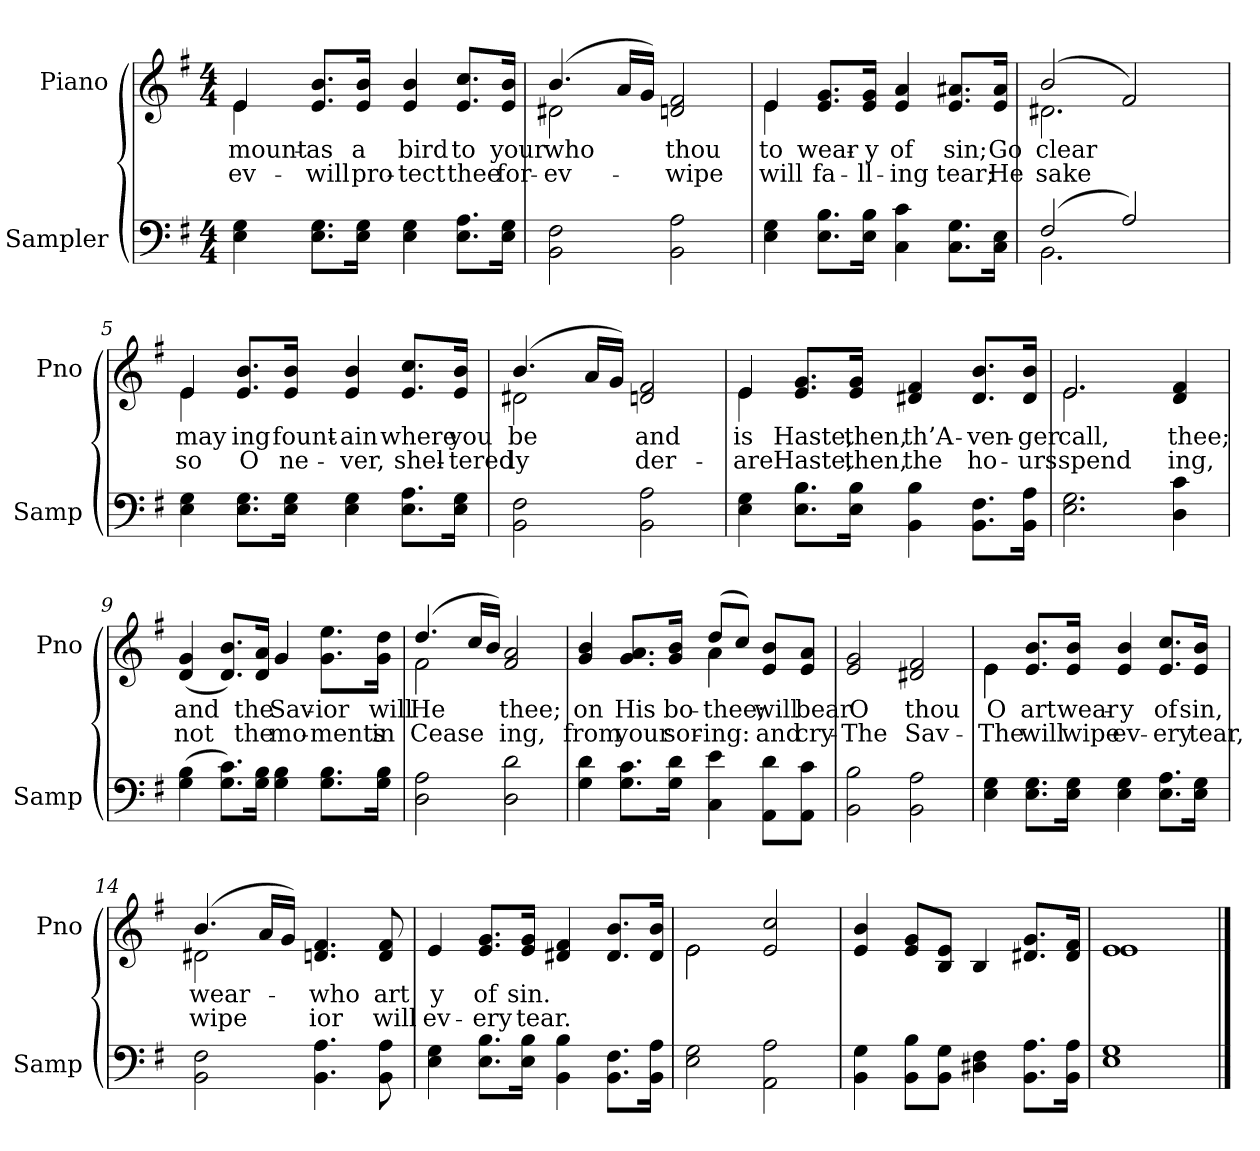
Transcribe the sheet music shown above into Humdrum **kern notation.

**kern	**kern	**text	**text
*part2	*part1	*part1	*part1
*staff2	*staff1	*staff1	*staff1
*I"Sampler	*I"Piano	*	*
*I'Samp	*I'Pno	*	*
*clefF4	*clefG2	*	*
*k[f#]	*k[f#]	*	*
*G:	*G:	*	*
*M4/4	*M4/4	*	*
=1	=1	=1	=1
*	*^	*	*
4E\ 4G\	4e/	4e	mount-	-ev-
8.E\ 8.G\L	8.e/ 8.b/L	2.ryy	as	will
16E\ 16G\Jk	16e/ 16b/Jk	.	a	pro-
4E\ 4G\	4e/ 4b/	.	bird	-tect
8.E\ 8.A\L	8.e/ 8.cc/L	.	to	thee
16E\ 16G\Jk	16e/ 16b/Jk	.	your	for-
=2	=2	=2	=2	=2
2BB\ 2F#\	(4.b/	2d#X	who	ev-
.	16a/LL	.	.	.
.	16g/JJ)	.	.	.
2BB\ 2A\	2d/ 2f#/	2ryy	thou	wipe
=3	=3	=3	=3	=3
4E\ 4G\	4e/	4e	to	will
8.E\ 8.B\L	8.e/ 8.g/L	2.ryy	wear-	fa-
16E\ 16B\Jk	16e/ 16g/Jk	.	-y	-ll-
4C\ 4c\	4e/ 4a/	.	of	-ing
8.C\ 8.G\L	8.e/ 8.a#X/L	.	sin;	tear;
16C\ 16E\Jk	16e/ 16a#/Jk	.	Go	He
=4	=4	=4	=4	=4
*^	*	*	*	*
(2F#/	2.BB	(2b/	2.d#X	clear	-sake
2A/)	.	2f#/)	.	.	.
.	4ryy	.	4ryy	.	.
*v	*v	*	*	*	*
=5	=5	=5	=5	=5
4E\ 4G\	4e/	4e	may	so
8.E\ 8.G\L	8.e/ 8.b/L	2.ryy	-ing	O
16E\ 16G\Jk	16e/ 16b/Jk	.	fount-	ne-
4E 4G	4e/ 4b/	.	-ain	-ver,
8.E\ 8.A\L	8.e/ 8.cc/L	.	where	shel-
16E\ 16G\Jk	16e/ 16b/Jk	.	you	-tered
=6	=6	=6	=6	=6
2BB 2F#	(4.b/	2d#X	be	-ly
.	16a/LL	.	.	.
.	16g/JJ)	.	.	.
2BB 2A	2d/ 2f#/	2ryy	and	-der-
=7	=7	=7	=7	=7
4E\ 4G\	4e/	4e	is	are
8.E\ 8.B\L	8.e/ 8.g/L	2.ryy	Haste,	Haste,
16E\ 16B\Jk	16e/ 16g/Jk	.	then,	then,
4BB\ 4B\	4d#X/ 4f#/	.	th’A-	the
8.BB\ 8.F#\L	8.d#/ 8.b/L	.	-ven-	ho-
16BB\ 16A\Jk	16d#/ 16b/Jk	.	-ger	-urs
=8	=8	=8	=8	=8
2.E\ 2.G\	2.e/	2.e	call,	spend
4D\ 4c\	4d 4f#	4ryy	thee;	-ing,
*	*v	*v	*	*
=9	=9	=9	=9
(4G\ 4B\	(4d 4g	and	not
8.G\ 8.c\L)	8.d/ 8.b/L)	.	.
16G\ 16B\Jk	16d/ 16a/Jk	the	the
4G\ 4B\	4g/	Sav-	mo-
8.G\ 8.B\L	8.g\ 8.ee\L	-ior	-ments
16G\ 16B\Jk	16g\ 16dd\Jk	will	in
=10	=10	=10	=10
*	*^	*	*
2D\ 2A\	(4.dd/	2f#	He	Cease
.	16cc/LL	.	.	.
.	16b/JJ)	.	.	.
2D\ 2d\	2f#/ 2a/	2ryy	thee;	-ing,
=11	=11	=11	=11	=11
4G\ 4d\	4g/ 4b/	2ryy	on	from
8.G\ 8.c\L	8.g/ 8.a/L	.	His	your
16G\ 16d\Jk	16g/ 16b/Jk	.	bo-	sor-
4C\ 4e\	(8dd/L	4a	thee;	-ing:
.	8cc/J)	.	.	.
8AA\ 8d\L	8e/ 8b/L	4ryy	will	and
8AA\ 8c\J	8e/ 8a/J	.	bear	cry-
*	*v	*v	*	*
=12	=12	=12	=12
2BB\ 2B\	2e/ 2g/	O	The
2BB\ 2A\	2d#X/ 2f#/	thou	Sav-
=13	=13	=13	=13
*	*^	*	*
4E\ 4G\	4e\	4e	O	The
8.E\ 8.G\L	8.e/ 8.b/L	2.ryy	art	will
16E\ 16G\Jk	16e/ 16b/Jk	.	wear-	wipe
4E\ 4G\	4e/ 4b/	.	-y	ev-
8.E\ 8.A\L	8.e/ 8.cc/L	.	of	-ery
16E\ 16G\Jk	16e/ 16b/Jk	.	sin,	tear,
=14	=14	=14	=14	=14
2BB\ 2F#\	(4.b/	2d#X	wear-	wipe
.	16a/LL	.	.	.
.	16g/JJ)	.	.	.
4.BB\ 4.A\	4.d/ 4.f#/	2ryy	who	-ior
8BB\ 8A\	8d/ 8f#/	.	art	will
*	*v	*v	*	*
=15	=15	=15	=15
4E\ 4G\	4e/	-y	ev-
8.E\ 8.B\L	8.e/ 8.g/L	of	-ery
16E\ 16B\Jk	16e/ 16g/Jk	sin.	tear.
4BB\ 4B\	4d#X/ 4f#/	.	.
8.BB\ 8.F#\L	8.d#/ 8.b/L	.	.
16BB\ 16A\Jk	16d#/ 16b/Jk	.	.
=16	=16	=16	=16
*	*^	*	*
2E\ 2G\	2e\	2e	.	.
2AA\ 2A\	2e/ 2cc/	2ryy	.	.
*	*v	*v	*	*
=17	=17	=17	=17
4BB\ 4G\	4e/ 4b/	.	.
8BB\ 8B\L	8e/ 8g/L	.	.
8BB\ 8G\J	8B/ 8e/J	.	.
4D#X\ 4F#\	4B/	.	.
8.BB\ 8.A\L	8.d#X/ 8.g/L	.	.
16BB\ 16A\Jk	16d#/ 16f#/Jk	.	.
=18	=18	=18	=18
*	*^	*	*
1E\ 1G\	1e/	1e	.	.
*	*v	*v	*	*
==	==	==	==
*-	*-	*-	*-
